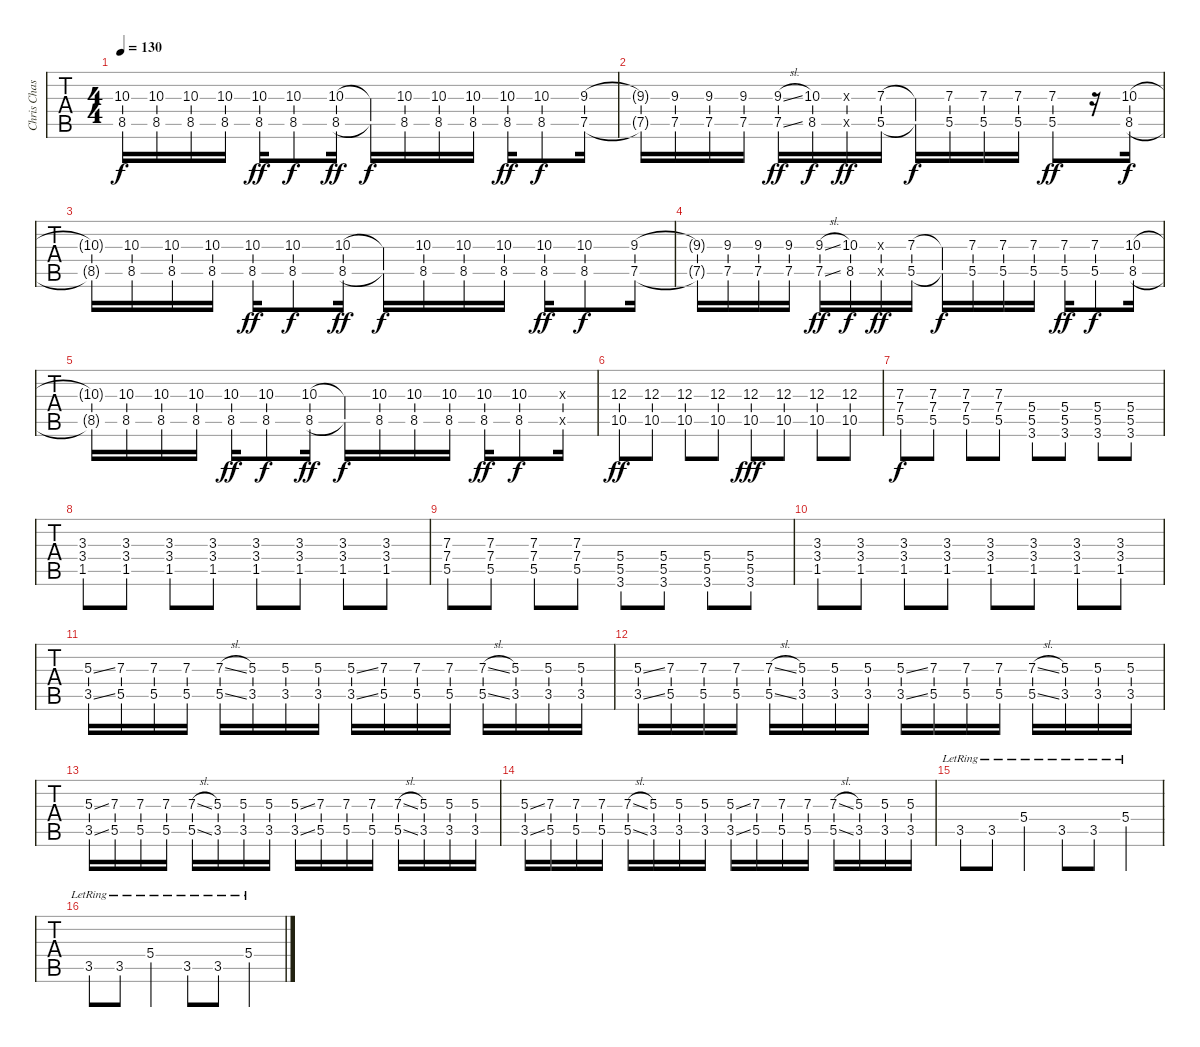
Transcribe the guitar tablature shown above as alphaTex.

\track ("Chris Chasse - Lead" "Chris Chas") {instrument overdrivenguitar}
\staff {tabs}
\tuning (Eb4 Bb3 Gb3 Db3 Ab2 Eb2) {hide}
\ts (4 4)
\tempo 130
\clef g2
\ks c
(10.3{t} 8.5{t}).16{dy f} (10.3 8.5).16 (10.3 8.5).16 (10.3 8.5).16 (10.3{ac} 8.5{ac}).16{dy ff} (10.3 8.5).8{dy f} (10.3{ac} 8.5{ac}).16{dy ff} (10.3{t} 8.5{t}).16{dy f} (10.3 8.5).16 (10.3 8.5).16 (10.3 8.5).16 (10.3{ac} 8.5{ac}).16{dy ff} (10.3 8.5).8{dy f} (9.3 7.5).16 |
(9.3{t} 7.5{t}).16 (9.3 7.5).16 (9.3 7.5).16 (9.3 7.5).16 (9.3{sl ac} 7.5{sl ac}).16{dy ff} (10.3 8.5).16{dy f} (9.3{x} 7.5{x}).16{dy ff} (7.3{ac} 5.5{ac}).16 (7.3{t} 5.5{t}).16{dy f} (7.3 5.5).16 (7.3 5.5).16 (7.3 5.5).16 (7.3{ac} 5.5{ac}).8{dy ff} r.16 (10.3 8.5).16{dy f} |
(10.3{t} 8.5{t}).16 (10.3 8.5).16 (10.3 8.5).16 (10.3 8.5).16 (10.3{ac} 8.5{ac}).16{dy ff} (10.3 8.5).8{dy f} (10.3{ac} 8.5{ac}).16{dy ff} (10.3{t} 8.5{t}).16{dy f} (10.3 8.5).16 (10.3 8.5).16 (10.3 8.5).16 (10.3{ac} 8.5{ac}).16{dy ff} (10.3 8.5).8{dy f} (9.3 7.5).16 |
(9.3{t} 7.5{t}).16 (9.3 7.5).16 (9.3 7.5).16 (9.3 7.5).16 (9.3{sl ac} 7.5{sl ac}).16{dy ff} (10.3 8.5).16{dy f} (9.3{x} 7.5{x}).16{dy ff} (7.3{ac} 5.5{ac}).16 (7.3{t} 5.5{t}).16{dy f} (7.3 5.5).16 (7.3 5.5).16 (7.3 5.5).16 (7.3{ac} 5.5{ac}).16{dy ff} (7.3 5.5).8{dy f} (10.3 8.5).16 |
(10.3{t} 8.5{t}).16 (10.3 8.5).16 (10.3 8.5).16 (10.3 8.5).16 (10.3{ac} 8.5{ac}).16{dy ff} (10.3 8.5).8{dy f} (10.3{ac} 8.5{ac}).16{dy ff} (10.3{t} 8.5{t}).16{dy f} (10.3 8.5).16 (10.3 8.5).16 (10.3 8.5).16 (10.3{ac} 8.5{ac}).16{dy ff} (10.3 8.5).8{dy f} (10.3{x} 8.5{x}).16 |
(12.3 10.5).8{dy ff} (12.3 10.5).8 (12.3 10.5).8 (12.3 10.5).8 (12.3{ac} 10.5{ac}).8{dy fff} (12.3{ac} 10.5{ac}).8 (12.3{ac} 10.5{ac}).8 (12.3{ac} 10.5{ac}).8 |
(7.3 7.4 5.5).8{dy f} (7.3 7.4 5.5).8 (7.3 7.4 5.5).8 (7.3 7.4 5.5).8 (5.4 5.5 3.6).8 (5.4 5.5 3.6).8 (5.4 5.5 3.6).8 (5.4 5.5 3.6).8 |
(3.3 3.4 1.5).8 (3.3 3.4 1.5).8 (3.3 3.4 1.5).8 (3.3 3.4 1.5).8 (3.3 3.4 1.5).8 (3.3 3.4 1.5).8 (3.3 3.4 1.5).8 (3.3 3.4 1.5).8 |
(7.3 7.4 5.5).8 (7.3 7.4 5.5).8 (7.3 7.4 5.5).8 (7.3 7.4 5.5).8 (5.4 5.5 3.6).8 (5.4 5.5 3.6).8 (5.4 5.5 3.6).8 (5.4 5.5 3.6).8 |
(3.3 3.4 1.5).8 (3.3 3.4 1.5).8 (3.3 3.4 1.5).8 (3.3 3.4 1.5).8 (3.3 3.4 1.5).8 (3.3 3.4 1.5).8 (3.3 3.4 1.5).8 (3.3 3.4 1.5).8 |
(5.3{ss} 3.5{ss}).16{volume 5 instrument distortionguitar} (7.3 5.5).16 (7.3 5.5).16 (7.3 5.5).16 (7.3{sl} 5.5{sl}).16 (5.3 3.5).16 (5.3 3.5).16 (5.3 3.5).16 (5.3{ss} 3.5{ss}).16 (7.3 5.5).16 (7.3 5.5).16 (7.3 5.5).16 (7.3{sl} 5.5{sl}).16 (5.3 3.5).16 (5.3 3.5).16 (5.3 3.5).16 |
(5.3{ss} 3.5{ss}).16 (7.3 5.5).16 (7.3 5.5).16 (7.3 5.5).16 (7.3{sl} 5.5{sl}).16 (5.3 3.5).16 (5.3 3.5).16 (5.3 3.5).16 (5.3{ss} 3.5{ss}).16 (7.3 5.5).16 (7.3 5.5).16 (7.3 5.5).16 (7.3{sl} 5.5{sl}).16 (5.3 3.5).16 (5.3 3.5).16 (5.3 3.5).16 |
(5.3{ss} 3.5{ss}).16{volume 8} (7.3 5.5).16 (7.3 5.5).16 (7.3 5.5).16 (7.3{sl} 5.5{sl}).16 (5.3 3.5).16 (5.3 3.5).16 (5.3 3.5).16 (5.3{ss} 3.5{ss}).16 (7.3 5.5).16 (7.3 5.5).16 (7.3 5.5).16 (7.3{sl} 5.5{sl}).16 (5.3 3.5).16 (5.3 3.5).16 (5.3 3.5).16 |
(5.3{ss} 3.5{ss}).16 (7.3 5.5).16 (7.3 5.5).16 (7.3 5.5).16 (7.3{sl} 5.5{sl}).16 (5.3 3.5).16 (5.3 3.5).16 (5.3 3.5).16 (5.3{ss} 3.5{ss}).16 (7.3 5.5).16 (7.3 5.5).16 (7.3 5.5).16 (7.3{sl} 5.5{sl}).16 (5.3 3.5).16 (5.3 3.5).16 (5.3 3.5).16 |
3.5{lr}.8{instrument overdrivenguitar} 3.5{lr}.8 5.4{lr}.4 3.5{lr}.8 3.5{lr}.8 5.4{lr}.4 |
3.5{lr}.8 3.5{lr}.8 5.4{lr}.4 3.5{lr}.8 3.5{lr}.8 5.4{lr}.4
